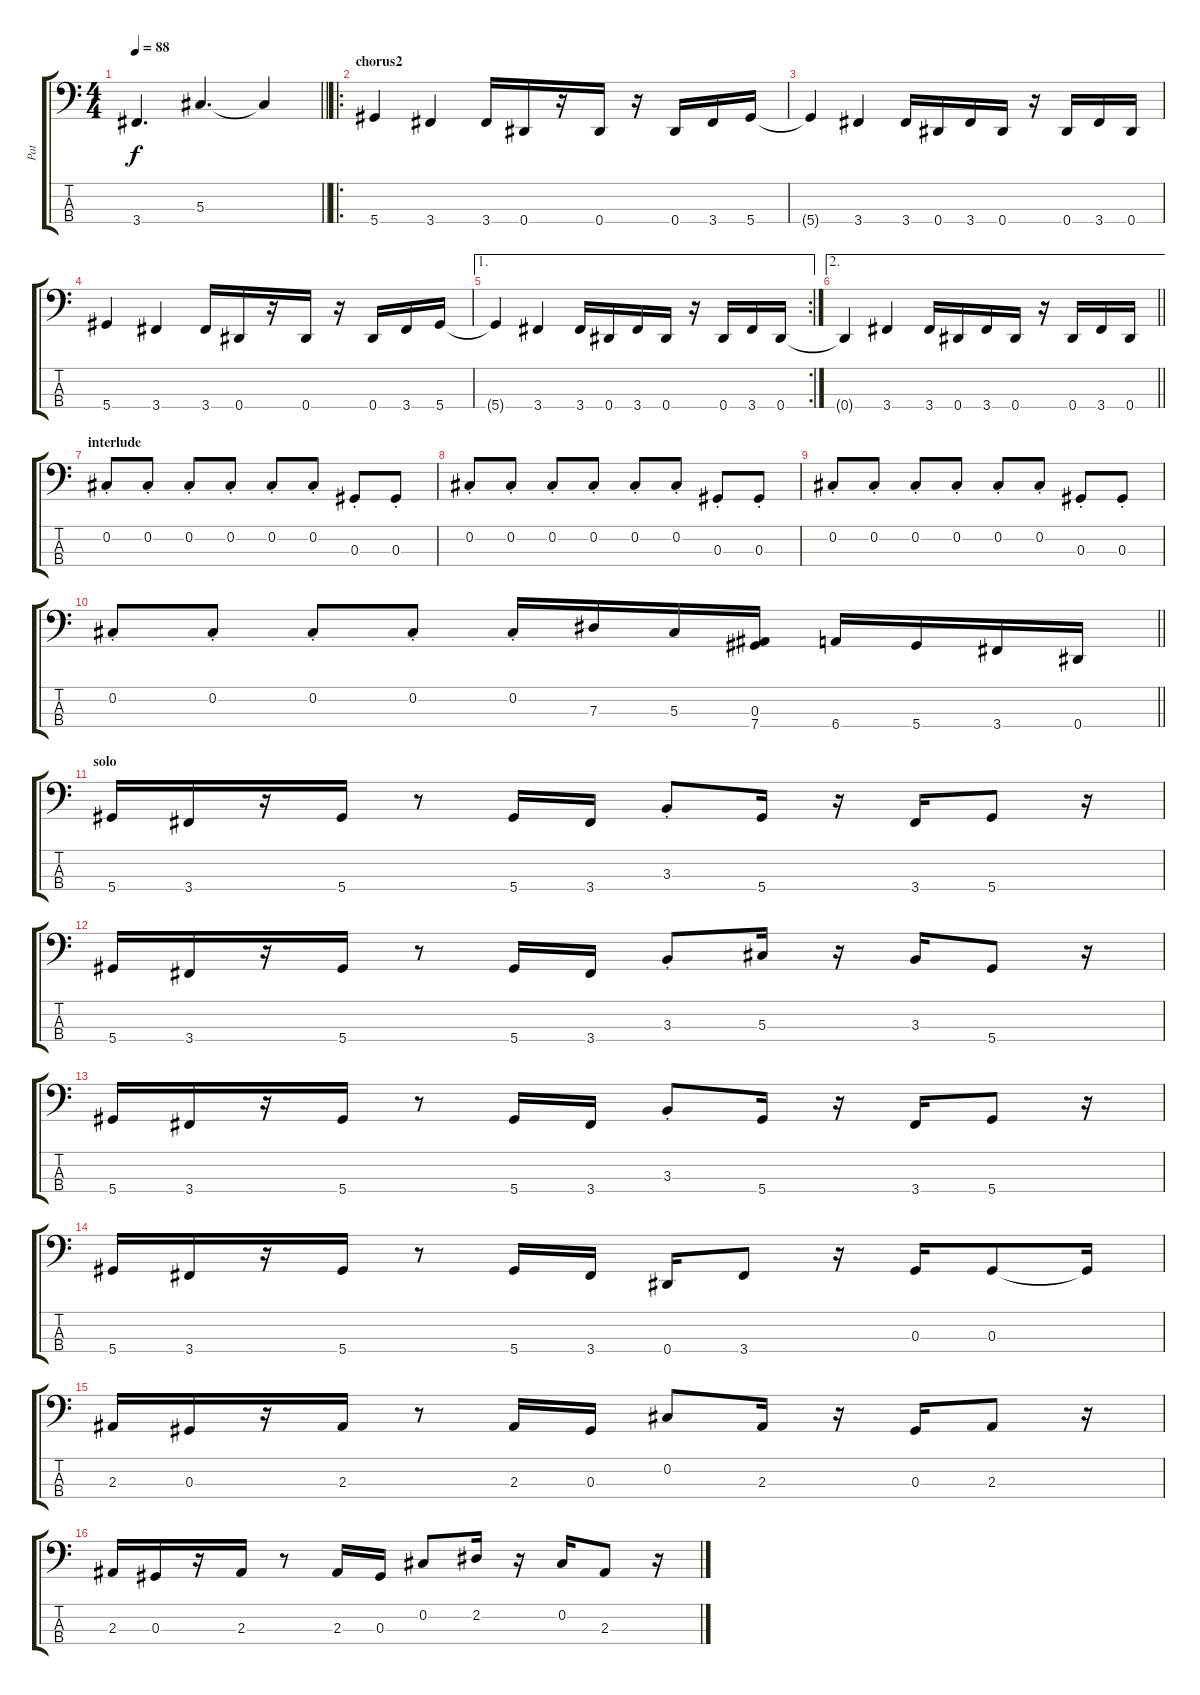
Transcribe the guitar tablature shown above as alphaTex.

\track ("Pat" "Pat") {instrument electricbasspick}
\staff {score tabs}
\tuning (Gb2 Db2 Ab1 Eb1) {hide}
\ts (4 4)
\tempo 88
\clef f4
\barLineRight lightlight
\ks c
3.4.4{d dy f} 5.3.4{d} 5.3{t}.4 |
\ro
\section ("" "chorus2")
5.4.4 3.4.4 3.4.16 0.4.16 r.16 0.4.16 r.16 0.4.16 3.4.16 5.4.16 |
5.4{t}.4 3.4.4 3.4.16 0.4.16 3.4.16 0.4.16 r.16 0.4.16 3.4.16 0.4.16 |
5.4.4 3.4.4 3.4.16 0.4.16 r.16 0.4.16 r.16 0.4.16 3.4.16 5.4.16 |
\ae 1
\rc 2
5.4{t}.4 3.4.4 3.4.16 0.4.16 3.4.16 0.4.16 r.16 0.4.16 3.4.16 0.4.16 |
\ae 2
\barLineRight lightlight
0.4{t}.4 3.4.4 3.4.16 0.4.16 3.4.16 0.4.16 r.16 0.4.16 3.4.16 0.4.16 |
\section ("" "interlude")
0.2{st}.8 0.2{st}.8 0.2{st}.8 0.2{st}.8 0.2{st}.8 0.2{st}.8 0.3{st}.8 0.3{st}.8 |
0.2{st}.8 0.2{st}.8 0.2{st}.8 0.2{st}.8 0.2{st}.8 0.2{st}.8 0.3{st}.8 0.3{st}.8 |
0.2{st}.8 0.2{st}.8 0.2{st}.8 0.2{st}.8 0.2{st}.8 0.2{st}.8 0.3{st}.8 0.3{st}.8 |
\barLineRight lightlight
0.2{st}.8 0.2{st}.8 0.2{st}.8 0.2{st}.8 0.2{st}.16 7.3.16 5.3.16 (0.3 7.4).16 6.4.16 5.4.16 3.4.16 0.4.16 |
\section ("" "solo")
5.4.16 3.4.16 r.16 5.4.16 r.8 5.4.16 3.4.16 3.3{st}.8 5.4.16 r.16 3.4.16 5.4.8 r.16 |
5.4.16 3.4.16 r.16 5.4.16 r.8 5.4.16 3.4.16 3.3{st}.8 5.3.16 r.16 3.3.16 5.4.8 r.16 |
5.4.16 3.4.16 r.16 5.4.16 r.8 5.4.16 3.4.16 3.3{st}.8 5.4.16 r.16 3.4.16 5.4.8 r.16 |
5.4.16 3.4.16 r.16 5.4.16 r.8 5.4.16 3.4.16 0.4.16 3.4.8 r.16 0.3.16 0.3.8 0.3{t}.16 |
2.3.16 0.3.16 r.16 2.3.16 r.8 2.3.16 0.3.16 0.2.8 2.3.16 r.16 0.3.16 2.3.8 r.16 |
2.3.16 0.3.16 r.16 2.3.16 r.8 2.3.16 0.3.16 0.2.8 2.2.16 r.16 0.2.16 2.3.8 r.16
